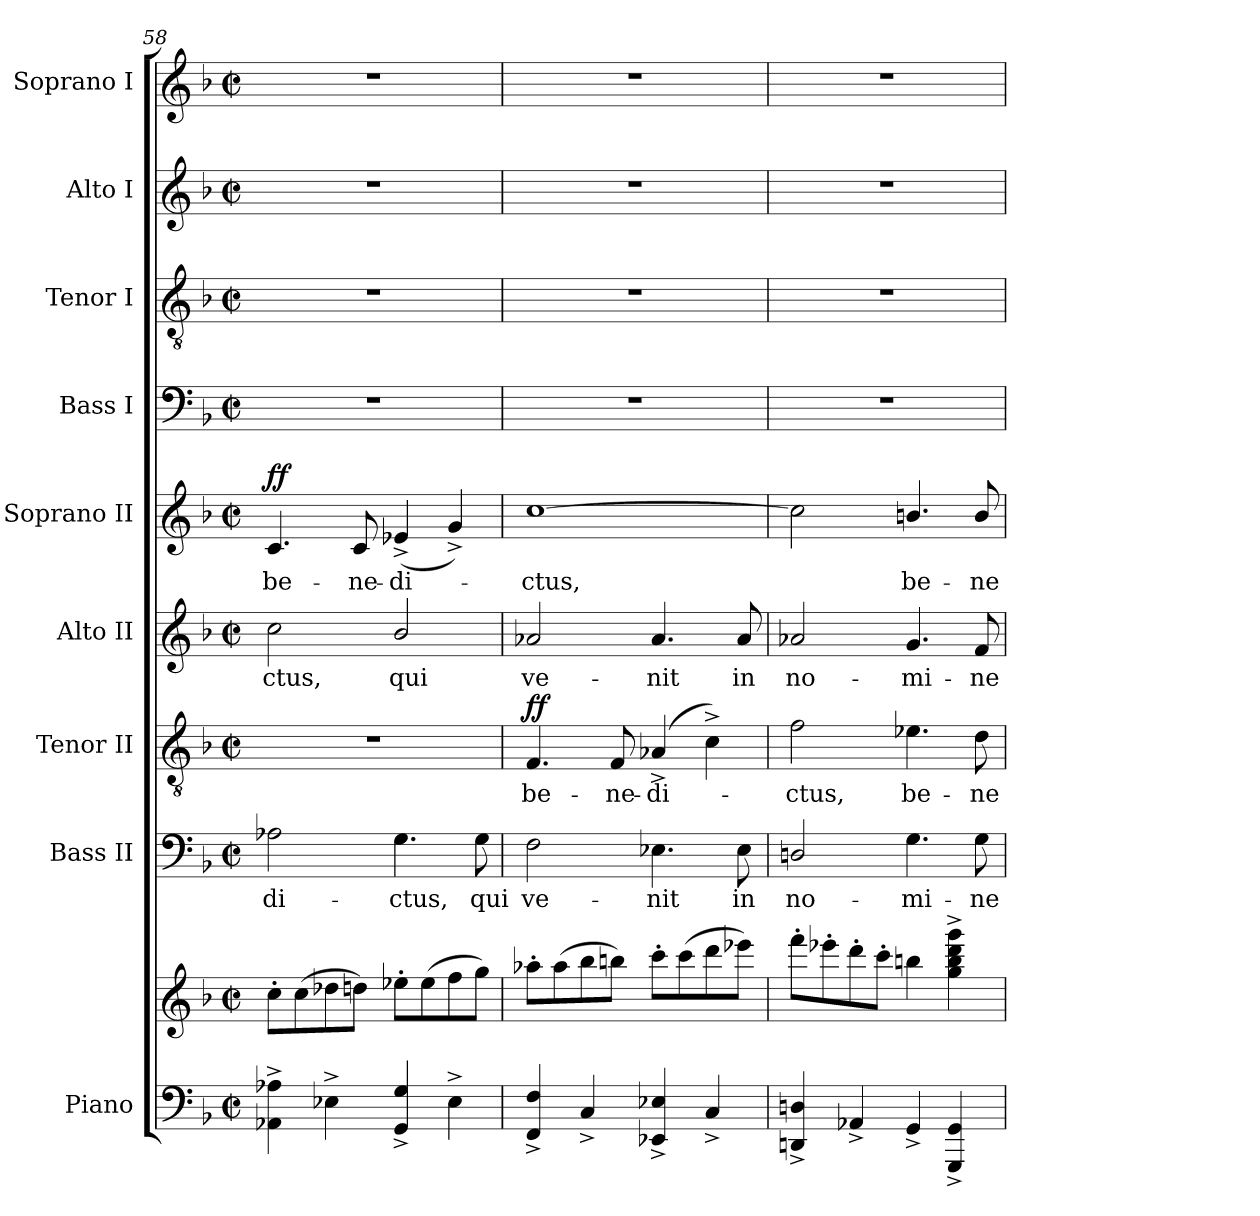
**kern	**kern	**kern	**text	**kern	**text	**dynam	**kern	**text	**kern	**text	**dynam	**kern	**kern	**kern	**kern
*part9	*part9	*part8	*part8	*part7	*part7	*part7	*part6	*part6	*part5	*part5	*part5	*part4	*part3	*part2	*part1
*staff10	*staff9	*staff8	*staff8	*staff7	*staff7	*staff7	*staff6	*staff6	*staff5	*staff5	*staff5	*staff4	*staff3	*staff2	*staff1
*I"Piano	*	*I"Bass II	*	*I"Tenor II	*	*	*I"Alto II	*	*I"Soprano II	*	*	*I"Bass I	*I"Tenor I	*I"Alto I	*I"Soprano I
*I'Pno.	*	*I'B.	*	*I'T.	*	*	*I'A.	*	*I'S.	*	*	*I'B.	*I'T.	*I'A.	*I'S.
*clefF4	*clefG2	*clefF4	*	*clefGv2	*	*	*clefG2	*	*clefG2	*	*	*clefF4	*clefGv2	*clefG2	*clefG2
*	*	*	*	*ITrd7c12	*	*	*	*	*	*	*	*	*ITrd7c12	*	*
*k[b-]	*k[b-]	*k[b-]	*	*k[b-]	*	*	*k[b-]	*	*k[b-]	*	*	*k[b-]	*k[b-]	*k[b-]	*k[b-]
*F:	*F:	*F:	*	*F:	*	*	*F:	*	*F:	*	*	*F:	*F:	*F:	*F:
*M2/2	*M2/2	*M2/2	*	*M2/2	*	*	*M2/2	*	*M2/2	*	*	*M2/2	*M2/2	*M2/2	*M2/2
*met(c|)	*met(c|)	*met(c|)	*	*met(c|)	*	*	*met(c|)	*	*met(c|)	*	*	*met(c|)	*met(c|)	*met(c|)	*met(c|)
=58	=58	=58	=58	=58	=58	=58	=58	=58	=58	=58	=58	=58	=58	=58	=58
!	!	!	!LO:LY:b:color=#000000	!	!	!	!	!	!	!	!	!	!	!	!
!	!	!	!	!	!	!	!	!LO:LY:b:color=#000000	!	!	!	!	!	!	!
!	!	!	!	!	!	!	!	!	!	!LO:LY:b:color=#000000	!	!	!	!	!
4AA-Xi\^ 4A-Xi^	8cc'i\L	2A-Xi\	-di-	1r	.	.	2cci\	-ctus,	4.ci/	be-	ff	1r	1r	1r	1r
.	(8cci\	.	.	.	.	.	.	.	.	.	.	.	.	.	.
4E-X^i\	8dd-Xi\	.	.	.	.	.	.	.	.	.	.	.	.	.	.
!	!	!	!	!	!	!	!	!	!	!LO:LY:b:color=#000000	!	!	!	!	!
.	8ddni\J)	.	.	.	.	.	.	.	8ci/	-ne-	.	.	.	.	.
!	!	!	!LO:LY:b:color=#000000	!	!	!	!	!	!	!	!	!	!	!	!
!	!	!	!	!	!	!	!	!LO:LY:b:color=#000000	!	!	!	!	!	!	!
!	!	!	!	!	!	!	!	!	!	!LO:LY:b:color=#000000	!	!	!	!	!
4GGi/^ 4Gi^	8ee-X'i\L	4.Gi\	-ctus,	.	.	.	2b-i/	qui	(4e-X^i/	-di-	.	.	.	.	.
.	(8ee-i\	.	.	.	.	.	.	.	.	.	.	.	.	.	.
4E-^i\	8ffi\	.	.	.	.	.	.	.	4g^i/)	.	.	.	.	.	.
!	!	!	!LO:LY:b:color=#000000	!	!	!	!	!	!	!	!	!	!	!	!
.	8ggi\J)	8Gi\	qui	.	.	.	.	.	.	.	.	.	.	.	.
!!LO:PB:g=z
=59	=59	=59	=59	=59	=59	=59	=59	=59	=59	=59	=59	=59	=59	=59	=59
!	!	!	!LO:LY:b:color=#000000	!	!	!	!	!	!	!	!	!	!	!	!
!	!	!	!	!	!LO:LY:b:color=#000000	!	!	!	!	!	!	!	!	!	!
!	!	!	!	!	!	!	!	!LO:LY:b:color=#000000	!	!	!	!	!	!	!
!	!	!	!	!	!	!	!	!	!	!LO:LY:b:color=#000000	!	!	!	!	!
4FFi/^ 4Fi^	8aa-X'i\L	2Fi\	ve-	4.FFi/	be-	ff	2a-Xi/	ve-	[1cci	-ctus,	.	1r	1r	1r	1r
.	(8aa-i\	.	.	.	.	.	.	.	.	.	.	.	.	.	.
4C^i/	8bb-i\	.	.	.	.	.	.	.	.	.	.	.	.	.	.
!	!	!	!	!	!LO:LY:b:color=#000000	!	!	!	!	!	!	!	!	!	!
.	8bbni\J)	.	.	8FFi/	-ne-	.	.	.	.	.	.	.	.	.	.
!	!	!	!LO:LY:b:color=#000000	!	!	!	!	!	!	!	!	!	!	!	!
!	!	!	!	!	!LO:LY:b:color=#000000	!	!	!	!	!	!	!	!	!	!
!	!	!	!	!	!	!	!	!LO:LY:b:color=#000000	!	!	!	!	!	!	!
4EE-Xi/^ 4E-Xi^	8ccc'i\L	4.E-Xi\	-nit	(4AA-X^i/	-di-	.	4.a-i/	-nit	.	.	.	.	.	.	.
.	(8ccci\	.	.	.	.	.	.	.	.	.	.	.	.	.	.
4C^i/	8dddi\	.	.	4C^i\)	.	.	.	.	.	.	.	.	.	.	.
!	!	!	!LO:LY:b:color=#000000	!	!	!	!	!	!	!	!	!	!	!	!
!	!	!	!	!	!	!	!	!LO:LY:b:color=#000000	!	!	!	!	!	!	!
.	8eee-Xi\J)	8E-i\	in	.	.	.	8a-i/	in	.	.	.	.	.	.	.
=60	=60	=60	=60	=60	=60	=60	=60	=60	=60	=60	=60	=60	=60	=60	=60
!	!	!	!LO:LY:b:color=#000000	!	!	!	!	!	!	!	!	!	!	!	!
!	!	!	!	!	!LO:LY:b:color=#000000	!	!	!	!	!	!	!	!	!	!
!	!	!	!	!	!	!	!	!LO:LY:b:color=#000000	!	!	!	!	!	!	!
4DDni/^ 4Dni^	8fff'i\L	2Dni/	no-	2Fi\	-ctus,	.	2a-Xi/	no-	2cci\]	.	.	1r	1r	1r	1r
.	8eee-X'i\	.	.	.	.	.	.	.	.	.	.	.	.	.	.
4AA-X^i/	8ddd'i\	.	.	.	.	.	.	.	.	.	.	.	.	.	.
.	8ccc'i\J	.	.	.	.	.	.	.	.	.	.	.	.	.	.
!	!	!	!LO:LY:b:color=#000000	!	!	!	!	!	!	!	!	!	!	!	!
!	!	!	!	!	!LO:LY:b:color=#000000	!	!	!	!	!	!	!	!	!	!
!	!	!	!	!	!	!	!	!LO:LY:b:color=#000000	!	!	!	!	!	!	!
!	!	!	!	!	!	!	!	!	!	!LO:LY:b:color=#000000	!	!	!	!	!
4GG^i/	4bbni\	4.Gi\	-mi-	4.E-Xi\	be-	.	4.gi/	-mi-	4.bni/	be-	.	.	.	.	.
4GGGi/^ 4GGi^	4ggi\^ 4bbi^ 4dddi^ 4gggi^	.	.	.	.	.	.	.	.	.	.	.	.	.	.
!	!	!	!LO:LY:b:color=#000000	!	!	!	!	!	!	!	!	!	!	!	!
!	!	!	!	!	!LO:LY:b:color=#000000	!	!	!	!	!	!	!	!	!	!
!	!	!	!	!	!	!	!	!LO:LY:b:color=#000000	!	!	!	!	!	!	!
!	!	!	!	!	!	!	!	!	!	!LO:LY:b:color=#000000	!	!	!	!	!
.	.	8Gi\	-ne	8Di\	-ne-	.	8fi/	-ne	8bi/	-ne-	.	.	.	.	.
=	=	=	=	=	=	=	=	=	=	=	=	=	=	=	=
*-	*-	*-	*-	*-	*-	*-	*-	*-	*-	*-	*-	*-	*-	*-	*-
